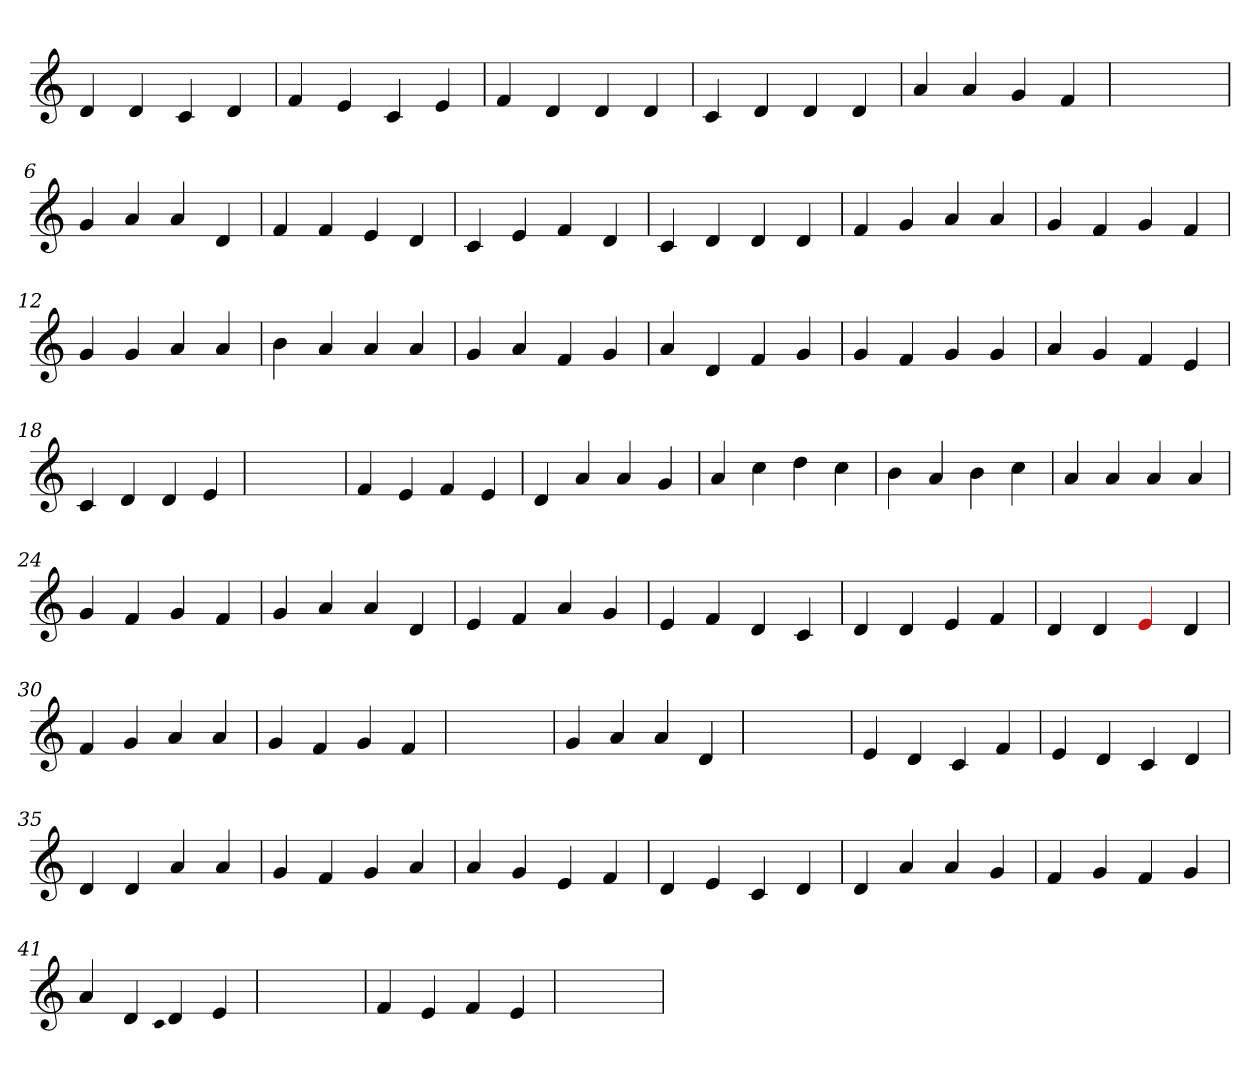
**kern
*part1
*staff1
*clefG2
=1
4d
4d
4c
4d
=2
4f
4e
4c
4e
=3
4f
4d
4d
4d
=4
4c
4d
4d
4d
=5
4a
4a
4g
4f
=6
1ryy
=6
4g
4a
4a
4d
=7
4f
4f
4e
4d
=8
4c
4e
4f
4d
=9
4c
4d
4d
4d
=10
4f
4g
4a
4a
=11
4g
4f
4g
4f
=12
4g
4g
4a
4a
=13
4b
4a
4a
4a
=14
4g
4a
4f
4g
=15
4a
4d
4f
4g
=16
4g
4f
4g
4g
=17
4a
4g
4f
4e
=18
4c
4d
4d
4e
=19
1ryy
=19
4f
4e
4f
4e
=20
4d
4a
4a
4g
=21
4a
4cc
4dd
4cc
=22
4b
4a
4b
4cc
=23
4a
4a
4a
4a
=24
4g
4f
4g
4f
=25
4g
4a
4a
4d
=26
4e
4f
4a
4g
=27
4e
4f
4d
4c
=28
4d
4d
4e
4f
=29
4d
4d
4Re
4d
=30
4f
4g
4a
4a
=31
4g
4f
4g
4f
=32
1ryy
=32
4g
4a
4a
4d
=33
1ryy
=33
4e
4d
4c
4f
=34
4e
4d
4c
4d
=35
4d
4d
4a
4a
=36
4g
4f
4g
4a
=37
4a
4g
4e
4f
=38
4d
4e
4c
4d
=39
4d
4a
4a
4g
=40
4f
4g
4f
4g
=41
4a
4d
qqc
4d
4e
=42
1ryy
=42
4f
4e
4f
4e
=43
1ryy
=
*-
